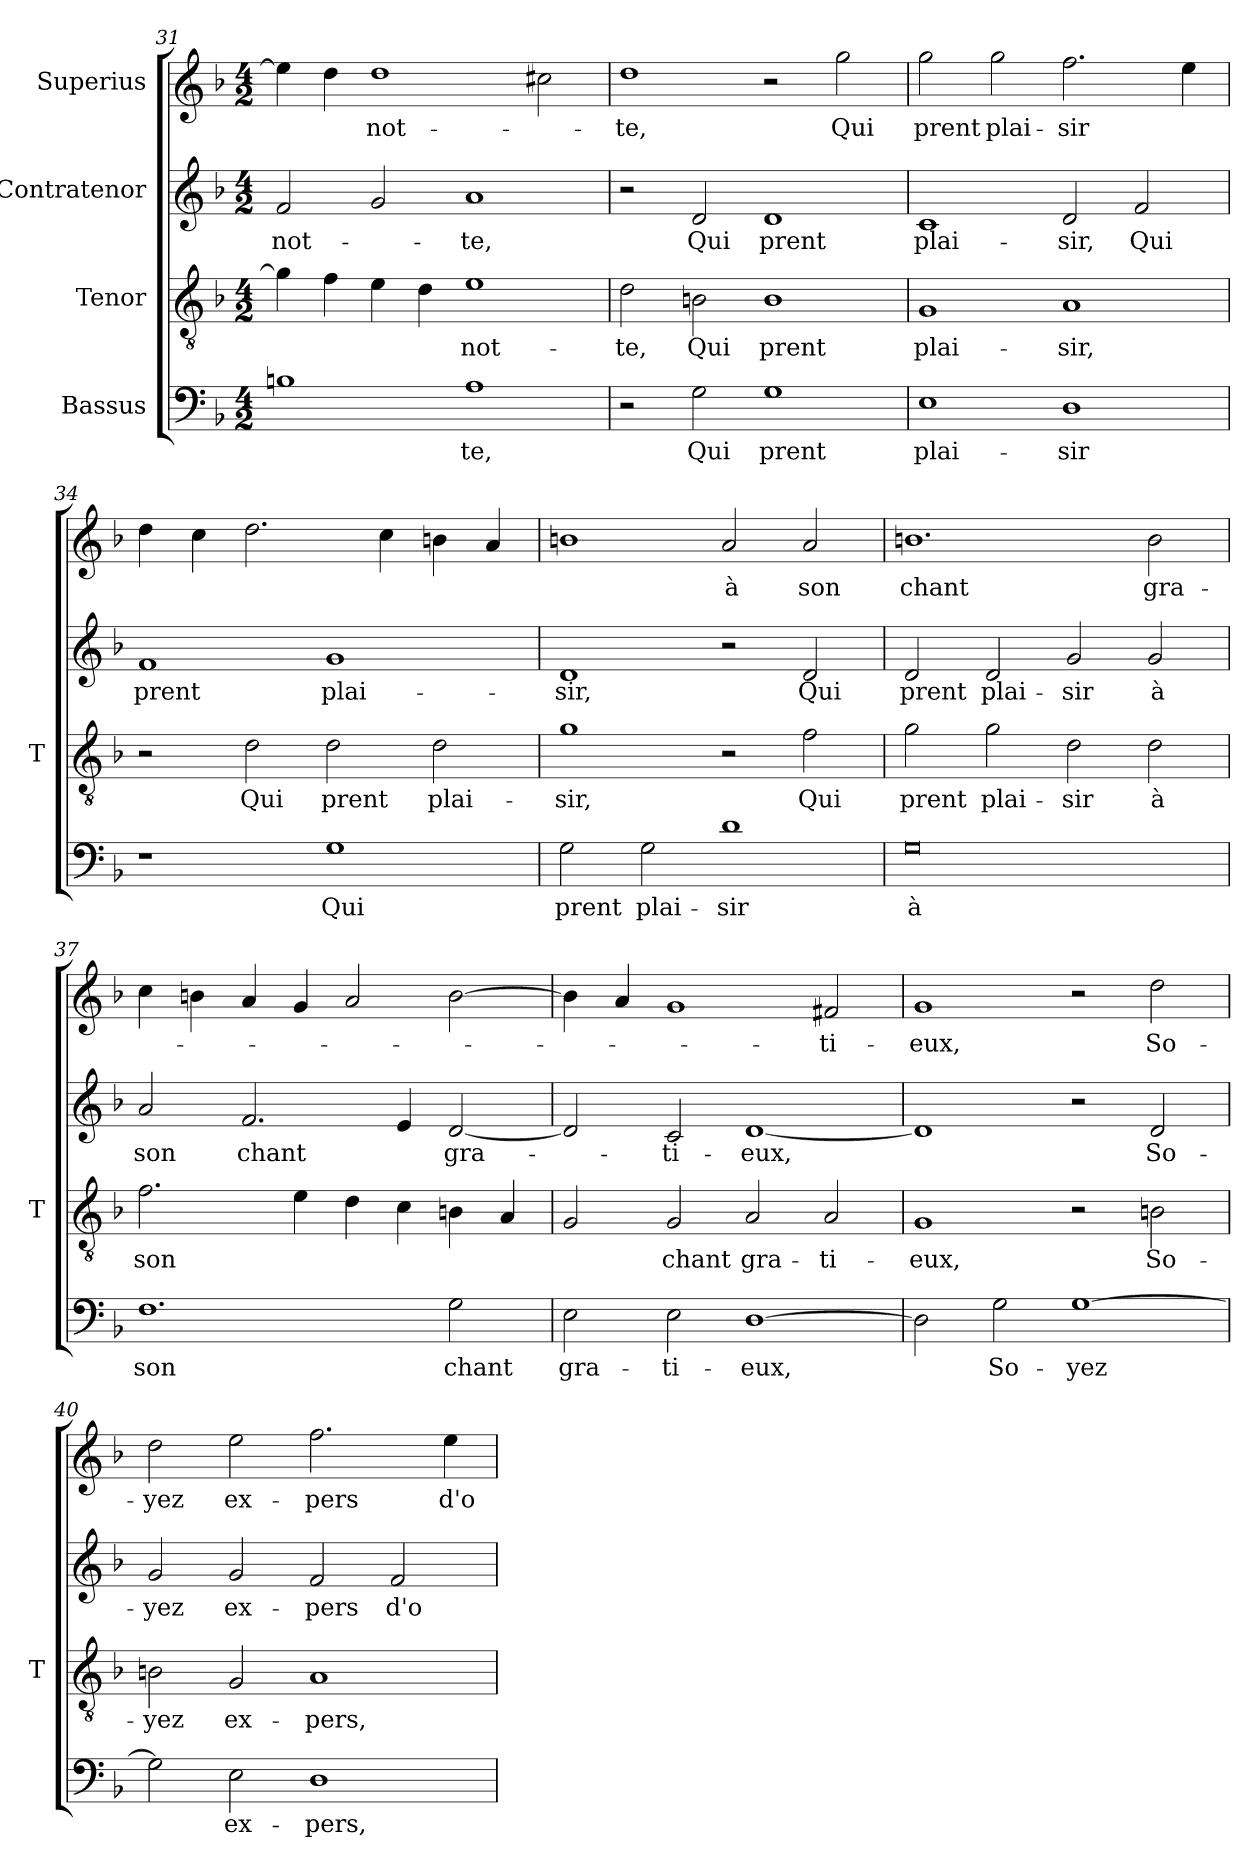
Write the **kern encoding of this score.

**kern	**text	**kern	**text	**kern	**text	**kern	**text
*part4	*part4	*part3	*part3	*part2	*part2	*part1	*part1
*staff4	*staff4	*staff3	*staff3	*staff2	*staff2	*staff1	*staff1
*I"Bassus	*	*I"Tenor	*	*I"Contratenor	*	*I"Superius	*
*	*	*I'T	*	*	*	*	*
*clefF4	*	*clefGv2	*	*clefG2	*	*clefG2	*
*k[b-]	*	*k[b-]	*	*k[b-]	*	*k[b-]	*
*M4/2	*	*M4/2	*	*M4/2	*	*M4/2	*
=31	=31	=31	=31	=31	=31	=31	=31
1Bn	.	4g]	.	2f	not-	4ee]	.
.	.	4f	.	.	.	4dd	.
.	.	4e	.	2g	.	1dd	not-
.	.	4d	.	.	.	.	.
1A	-te,	1e	not-	1a	-te,	.	.
.	.	.	.	.	.	2cc#X	.
=32	=32	=32	=32	=32	=32	=32	=32
2r	.	2d	-te,	2r	.	1dd	-te,
2G	-Qui	2Bn	-Qui	2d	-Qui	.	.
1G	-prent	1B	-prent	1d	-prent	2r	.
.	.	.	.	.	.	2gg	-Qui
=33	=33	=33	=33	=33	=33	=33	=33
1E	plai-	1G	plai-	1c	plai-	2gg	-prent
.	.	.	.	.	.	2gg	plai-
1D	-sir	1A	-sir,	2d	-sir,	2.ff	-sir
.	.	.	.	2f	-Qui	.	.
.	.	.	.	.	.	4ee	.
=34	=34	=34	=34	=34	=34	=34	=34
1r	.	2r	.	1f	-prent	4dd	.
.	.	.	.	.	.	4cc	.
.	.	2d	-Qui	.	.	2.dd	.
1G	-Qui	2d	-prent	1g	plai-	.	.
.	.	.	.	.	.	4cc	.
.	.	2d	plai-	.	.	4b	.
.	.	.	.	.	.	4a	.
=35	=35	=35	=35	=35	=35	=35	=35
2G	-prent	1g	-sir,	1d	-sir,	1b	.
2G	plai-	.	.	.	.	.	.
1d	-sir	2r	.	2r	.	2a	-à
.	.	2f	-Qui	2d	-Qui	2a	-son
=36	=36	=36	=36	=36	=36	=36	=36
0G	-à	2g	-prent	2d	-prent	1.b	-chant
.	.	2g	plai-	2d	plai-	.	.
.	.	2d	-sir	2g	-sir	.	.
.	.	2d	-à	2g	-à	2b	gra-
=37	=37	=37	=37	=37	=37	=37	=37
1.F	-son	2.f	-son	2a	-son	4cc	.
.	.	.	.	.	.	4b	.
.	.	.	.	2.f	-chant	4a	.
.	.	4e	.	.	.	4g	.
.	.	4d	.	.	.	2a	.
.	.	4c	.	4e	.	.	.
2G	-chant	4Bn	.	[2d	gra-	[2b	.
.	.	4A	.	.	.	.	.
=38	=38	=38	=38	=38	=38	=38	=38
2E	gra-	2G	.	2d]	.	4b]	.
.	.	.	.	.	.	4a	.
2E	ti-	2G	-chant	2c	ti-	1g	.
[1D	-eux,	2A	gra-	[1d	-eux,	.	.
.	.	2A	ti-	.	.	2f#X	ti-
=39	=39	=39	=39	=39	=39	=39	=39
2D]	.	1G	-eux,	1d]	.	1g	-eux,
2G	So-	.	.	.	.	.	.
[1G	-yez	2r	.	2r	.	2r	.
.	.	2Bn	So-	2d	So-	2dd	So-
=40	=40	=40	=40	=40	=40	=40	=40
2G]	.	2Bn	-yez	2g	-yez	2dd	-yez
2E	ex-	2G	ex-	2g	ex-	2ee	ex-
1D	-pers,	1A	-pers,	2f	-pers	2.ff	-pers
.	.	.	.	2f	d'o-	.	.
.	.	.	.	.	.	4ee	d'o-
=	=	=	=	=	=	=	=
*-	*-	*-	*-	*-	*-	*-	*-
